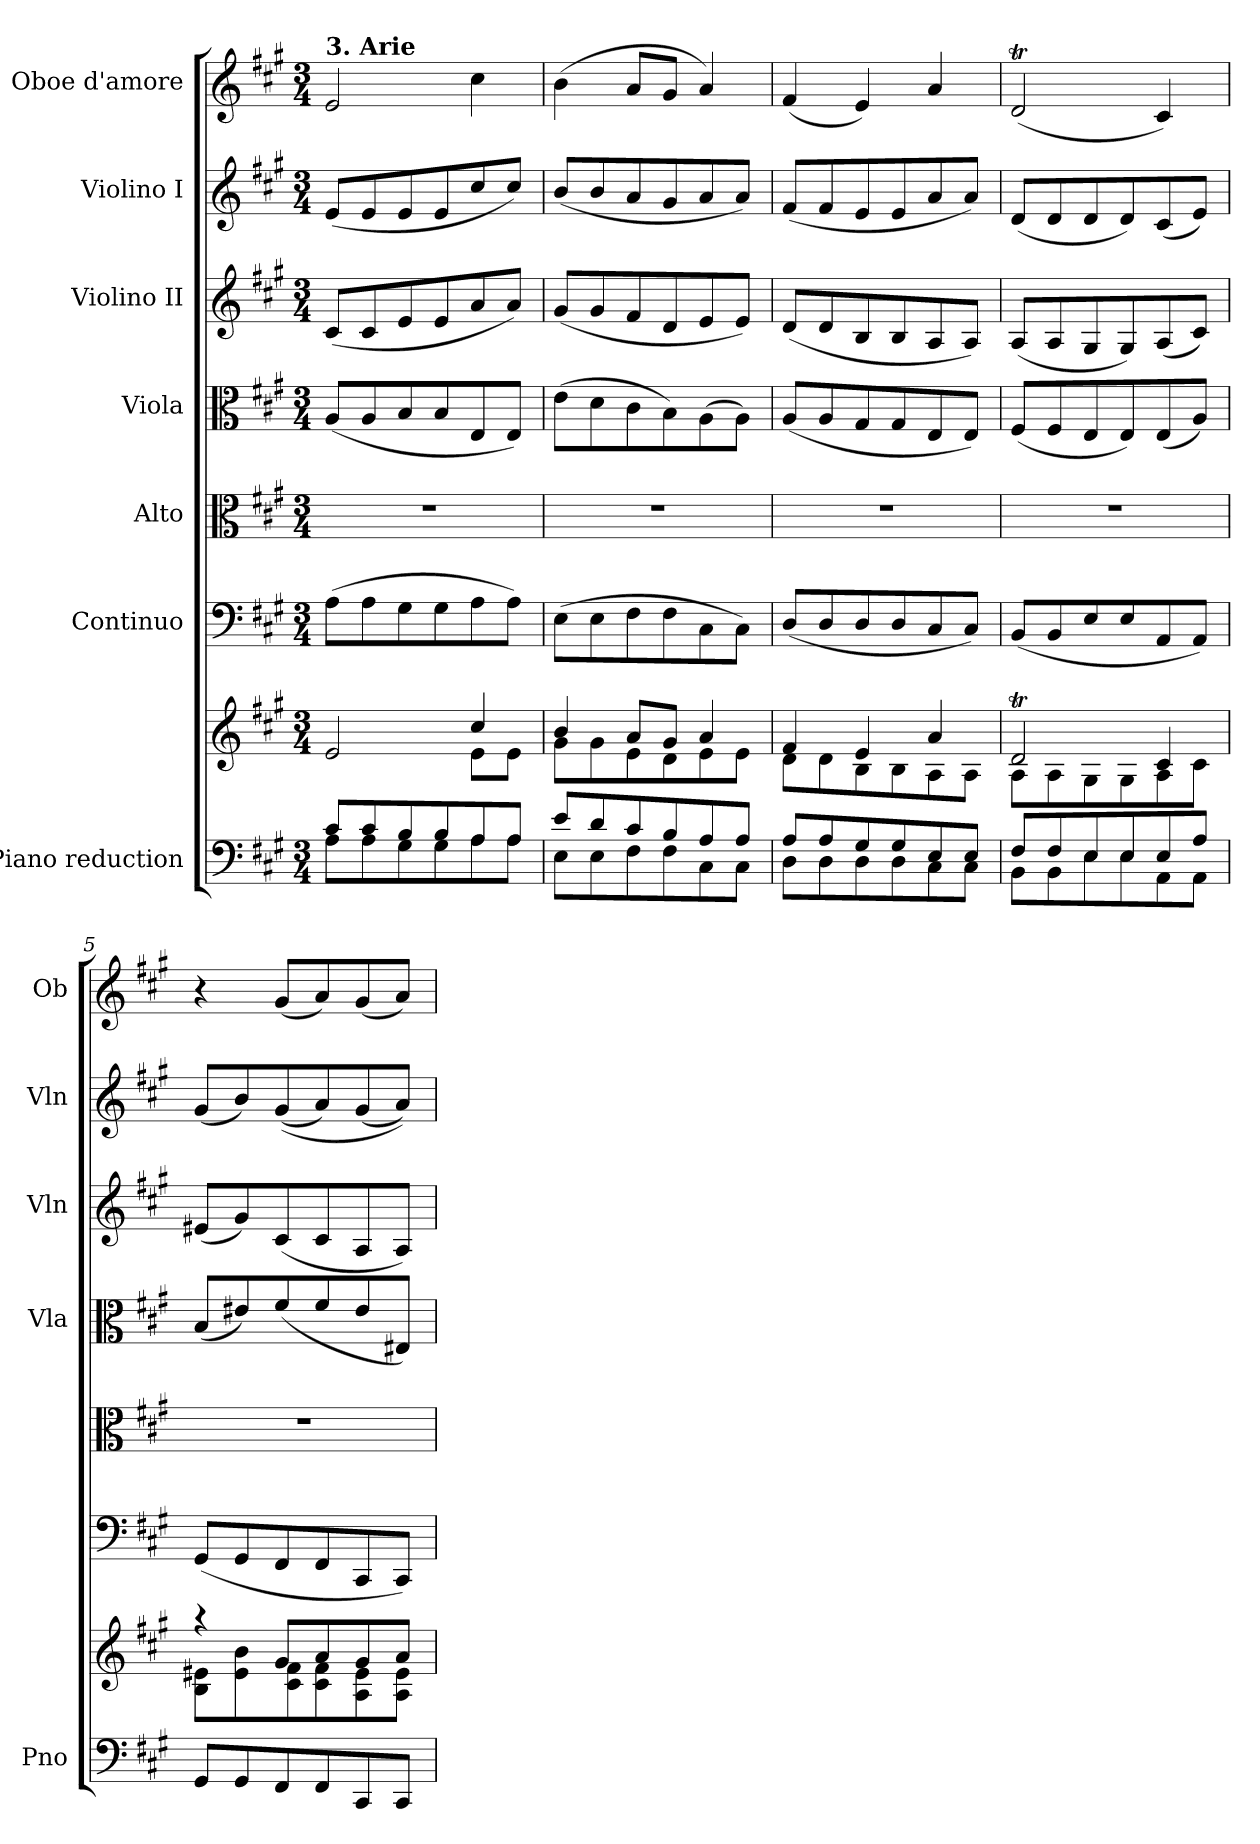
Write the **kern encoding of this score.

**kern	**kern	**kern	**kern	**kern	**kern	**kern	**kern
*part7	*part7	*part6	*part5	*part4	*part3	*part2	*part1
*staff8	*staff7	*staff6	*staff5	*staff4	*staff3	*staff2	*staff1
*I"Piano reduction	*	*I"Continuo	*I"Alto	*I"Viola	*I"Violino II	*I"Violino I	*I"Oboe d'amore
*I'Pno	*	*	*	*I'Vla	*I'Vln	*I'Vln	*I'Ob
*stria5	*stria5	*	*	*	*	*	*
*clefF4	*clefG2	*clefF4	*clefC3	*clefC3	*clefG2	*clefG2	*clefG2
*k[f#c#g#]	*k[f#c#g#]	*k[f#c#g#]	*k[f#c#g#]	*k[f#c#g#]	*k[f#c#g#]	*k[f#c#g#]	*k[f#c#g#]
*M3/4	*M3/4	*M3/4	*M3/4	*M3/4	*M3/4	*M3/4	*M3/4
*MM80	*MM80	*MM80	*MM80	*MM80	*MM80	*MM80	*MM80
=1	=1	=1	=1	=1	=1	=1	=1
*^	*^	*	*	*	*	*	*
!	!	!	!	!	!	!	!	!	!LO:TX:a:B:t=3. Arie
8c#/L	8A\L	2e/	2ryy	(8A\L	2.r	(8A/L	(8c#/L	(8e/L	2e/
8c#/	8A\	.	.	8A\	.	8A/	8c#/	8e/	.
8B/	8G#\	.	.	8G#\	.	8B/	8e/	8e/	.
8B/	8G#\	.	.	8G#\	.	8B/	8e/	8e/	.
8A/	8A\	4cc#/	8e\L	8A\	.	8E/	8a/	8cc#/	4cc#\
8A/J	8A\J	.	8e\J	8A\J)	.	8E/J)	8a/J)	8cc#/J)	.
=2	=2	=2	=2	=2	=2	=2	=2	=2	=2
8e/L	8E\L	4b/	8g#\L	(8E\L	2.r	(8e\L	(8g#/L	(8b/L	(4b\
8d/	8E\	.	8g#\	8E\	.	8d\	8g#/	8b/	.
8c#/	8F#\	8a/L	8e\	8F#\	.	8c#\	8f#/	8a/	8a/L
8B/	8F#\	8g#/J	8d\	8F#\	.	8B\)	8d/	8g#/	8g#/J
8A/	8C#\	4a/	8e\	8C#\	.	(8A\	8e/	8a/	4a/)
8A/J	8C#\J	.	8e\J	8C#\J)	.	8A\J)	8e/J)	8a/J)	.
=3	=3	=3	=3	=3	=3	=3	=3	=3	=3
8A/L	8D\L	4f#/	8d\L	(8D/L	2.r	(8A/L	(8d/L	(8f#/L	(4f#/
8A/	8D\	.	8d\	8D/	.	8A/	8d/	8f#/	.
8G#/	8D\	4e/	8B\	8D/	.	8G#/	8B/	8e/	4e/)
8G#/	8D\	.	8B\	8D/	.	8G#/	8B/	8e/	.
8E/	8C#\	4a/	8A\	8C#/	.	8E/	8A/	8a/	4a/
8E/J	8C#\J	.	8A\J	8C#/J)	.	8E/J)	8A/J)	8a/J)	.
=4	=4	=4	=4	=4	=4	=4	=4	=4	=4
8F#/L	8BB\L	2dT/	8A\L	(8BB/L	2.r	(8F#/L	(8A/L	(8d/L	(2dT/
8F#/	8BB\	.	8A\	8BB/	.	8F#/	8A/	8d/	.
8E/	8E\	.	8G#\	8E/	.	8E/	8G#/	8d/	.
8E/	8E\	.	8G#\	8E/	.	8E/)	8G#/)	8d/)	.
8E/	8AA\	4c#/	8A\	8AA/	.	(8E/	(8A/	(8c#/	4c#/)
8A/J	8AA\J	.	8c#\J	8AA/J)	.	8A/J)	8c#/J)	8e/J)	.
*v	*v	*	*	*	*	*	*	*	*
=5	=5	=5	=5	=5	=5	=5	=5	=5
8GG#/L	4r	8B\ 8e#X\L	(8GG#/L	2.r	(8B/L	(8e#X/L	(8g#/L	4r
8GG#/	.	8e#\ 8b\	8GG#/	.	8e#X/)	8g#/)	8b/)	.
8FF#/	8g#/L	8c#\ 8f#\	8FF#/	.	(8f#/	(8c#/	((8g#/	(8g#/L
8FF#/	8a/	8c#\ 8f#\	8FF#/	.	8f#/	8c#/	8a/)	8a/)
8CC#/	8g#/	8A\ 8e#\	8CC#/	.	8e#/	8A/	(8g#/	(8g#/
8CC#/J	8a/J	8A\ 8e#\J	8CC#/J)	.	8E#X/J)	8A/J)	8a/J))	8a/J)
*	*v	*v	*	*	*	*	*	*
=	=	=	=	=	=	=	=
*-	*-	*-	*-	*-	*-	*-	*-
